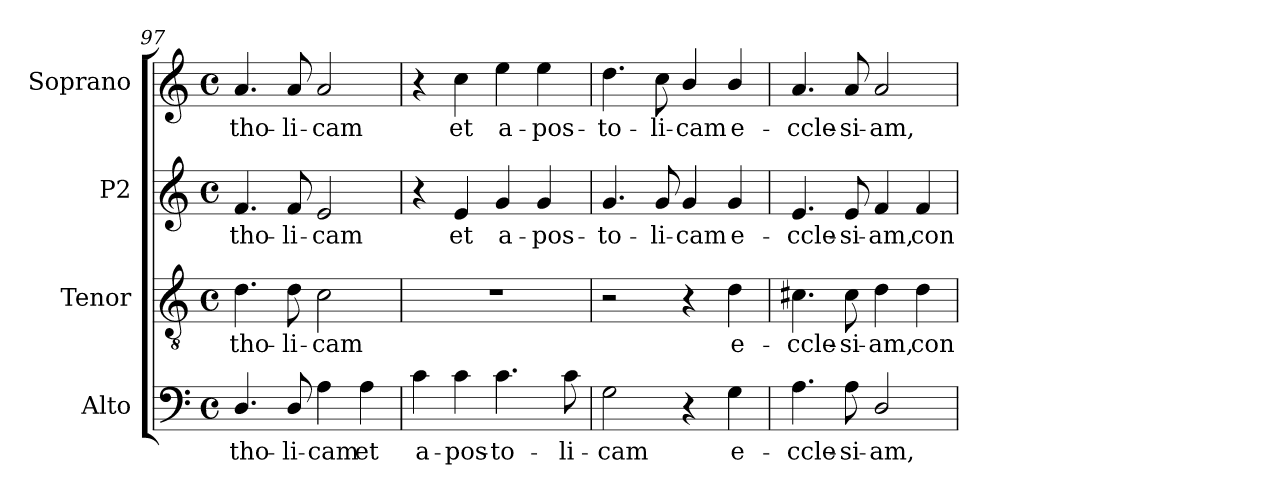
**kern	**text	**kern	**text	**kern	**text	**kern	**text
*part4	*part4	*part3	*part3	*part2	*part2	*part1	*part1
*staff4	*staff4	*staff3	*staff3	*staff2	*staff2	*staff1	*staff1
*I"Alto	*	*I"Tenor	*	*I"P2	*	*I"Soprano	*
*I'A.	*	*I'T.	*	*	*	*I'S.	*
*clefF4	*	*clefGv2	*	*clefG2	*	*clefG2	*
*	*	*ITrd7c12	*	*	*	*	*
*k[]	*	*k[]	*	*k[]	*	*k[]	*
*C:	*	*C:	*	*C:	*	*C:	*
*M4/4	*	*M4/4	*	*M4/4	*	*M4/4	*
*met(c)	*	*met(c)	*	*met(c)	*	*met(c)	*
=97	=97	=97	=97	=97	=97	=97	=97
!	!LO:LY:b:color=#000000	!	!	!	!	!	!
!	!	!	!LO:LY:b:color=#000000	!	!	!	!
!	!	!	!	!	!LO:LY:b:color=#000000	!	!
!	!	!	!	!	!	!	!LO:LY:b:color=#000000
4.Di/	-tho-	4.Di\	-tho-	4.fi/	-tho-	4.ai/	-tho-
!	!LO:LY:b:color=#000000	!	!	!	!	!	!
!	!	!	!LO:LY:b:color=#000000	!	!	!	!
!	!	!	!	!	!LO:LY:b:color=#000000	!	!
!	!	!	!	!	!	!	!LO:LY:b:color=#000000
8Di/	-li-	8Di\	-li-	8fi/	-li-	8ai/	-li-
!	!LO:LY:b:color=#000000	!	!	!	!	!	!
!	!	!	!LO:LY:b:color=#000000	!	!	!	!
!	!	!	!	!	!LO:LY:b:color=#000000	!	!
!	!	!	!	!	!	!	!LO:LY:b:color=#000000
4Ai\	-cam	2Ci\	-cam	2ei/	-cam	2ai/	-cam
!	!LO:LY:b:color=#000000	!	!	!	!	!	!
4Ai\	et	.	.	.	.	.	.
=98	=98	=98	=98	=98	=98	=98	=98
!	!LO:LY:b:color=#000000	!	!	!	!	!	!
4ci\	a-	1r	.	4r	.	4r	.
!	!LO:LY:b:color=#000000	!	!	!	!	!	!
!	!	!	!	!	!LO:LY:b:color=#000000	!	!
!	!	!	!	!	!	!	!LO:LY:b:color=#000000
4ci\	-pos-	.	.	4ei/	et	4cci\	et
!	!LO:LY:b:color=#000000	!	!	!	!	!	!
!	!	!	!	!	!LO:LY:b:color=#000000	!	!
!	!	!	!	!	!	!	!LO:LY:b:color=#000000
4.ci\	-to-	.	.	4gi/	a-	4eei\	a-
!	!	!	!	!	!LO:LY:b:color=#000000	!	!
!	!	!	!	!	!	!	!LO:LY:b:color=#000000
.	.	.	.	4gi/	-pos-	4eei\	-pos-
!	!LO:LY:b:color=#000000	!	!	!	!	!	!
8ci\	-li-	.	.	.	.	.	.
=99	=99	=99	=99	=99	=99	=99	=99
!	!LO:LY:b:color=#000000	!	!	!	!	!	!
!	!	!	!	!	!LO:LY:b:color=#000000	!	!
!	!	!	!	!	!	!	!LO:LY:b:color=#000000
2Gi\	-cam	2r	.	4.gi/	-to-	4.ddi\	-to-
!	!	!	!	!	!LO:LY:b:color=#000000	!	!
!	!	!	!	!	!	!	!LO:LY:b:color=#000000
.	.	.	.	8gi/	-li-	8cci\	-li-
!	!	!	!	!	!LO:LY:b:color=#000000	!	!
!	!	!	!	!	!	!	!LO:LY:b:color=#000000
4r	.	4r	.	4gi/	-cam	4bi/	-cam
!	!LO:LY:b:color=#000000	!	!	!	!	!	!
!	!	!	!LO:LY:b:color=#000000	!	!	!	!
!	!	!	!	!	!LO:LY:b:color=#000000	!	!
!	!	!	!	!	!	!	!LO:LY:b:color=#000000
4Gi\	e-	4Di\	e-	4gi/	e-	4bi/	e-
=100	=100	=100	=100	=100	=100	=100	=100
!	!LO:LY:b:color=#000000	!	!	!	!	!	!
!	!	!	!LO:LY:b:color=#000000	!	!	!	!
!	!	!	!	!	!LO:LY:b:color=#000000	!	!
!	!	!	!	!	!	!	!LO:LY:b:color=#000000
4.Ai\	-ccle-	4.C#Xi\	-ccle-	4.ei/	-ccle-	4.ai/	-ccle-
!	!LO:LY:b:color=#000000	!	!	!	!	!	!
!	!	!	!LO:LY:b:color=#000000	!	!	!	!
!	!	!	!	!	!LO:LY:b:color=#000000	!	!
!	!	!	!	!	!	!	!LO:LY:b:color=#000000
8Ai\	-si-	8C#i\	-si-	8ei/	-si-	8ai/	-si-
!	!LO:LY:b:color=#000000	!	!	!	!	!	!
!	!	!	!LO:LY:b:color=#000000	!	!	!	!
!	!	!	!	!	!LO:LY:b:color=#000000	!	!
!	!	!	!	!	!	!	!LO:LY:b:color=#000000
2Di/	-am,	4Di\	-am,	4fi/	-am,	2ai/	-am,
!	!	!	!LO:LY:b:color=#000000	!	!	!	!
!	!	!	!	!	!LO:LY:b:color=#000000	!	!
.	.	4Di\	con-	4fi/	con-	.	.
=	=	=	=	=	=	=	=
*-	*-	*-	*-	*-	*-	*-	*-
